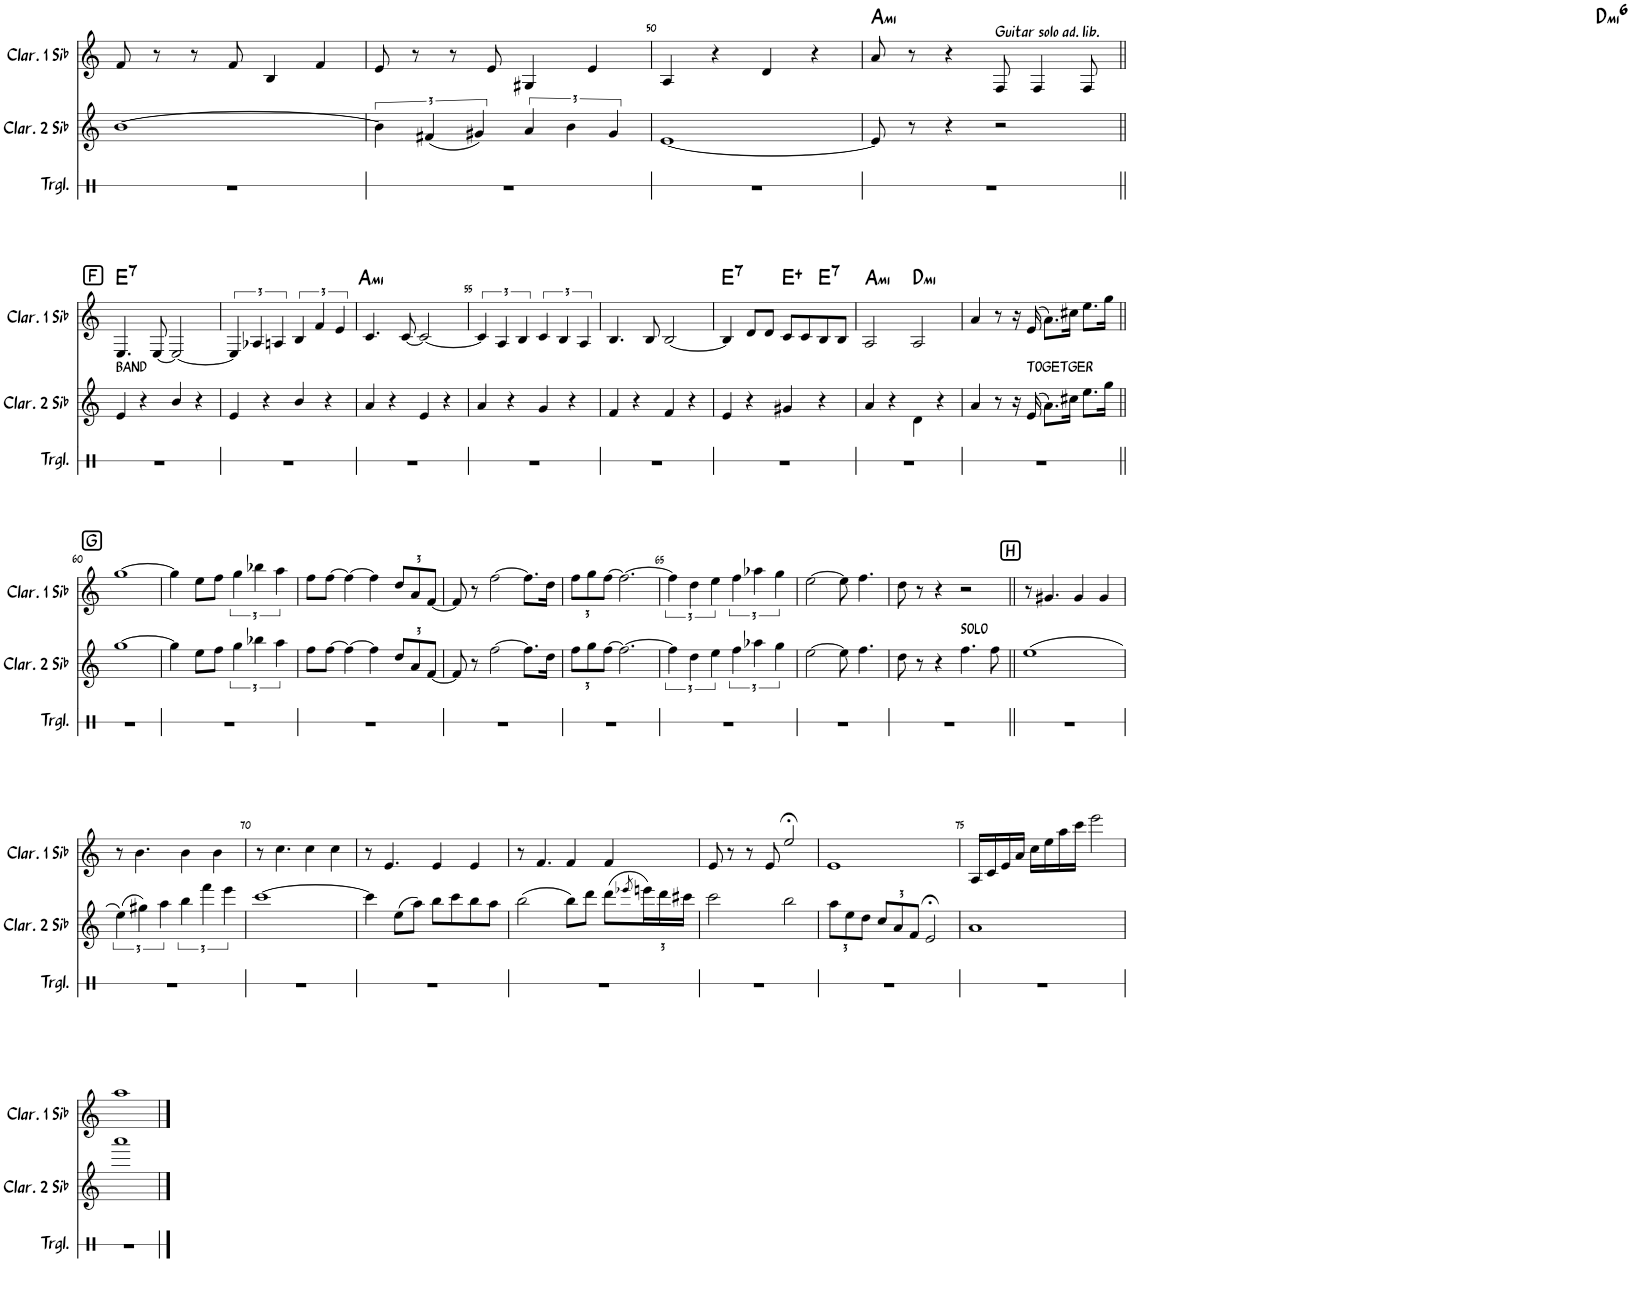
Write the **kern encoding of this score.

**kern	**kern	**kern	**harte
*part3	*part2	*part1	*part1
*staff3	*staff2	*staff1	*
*I"Triangle	*I"Clarinette 2 en Sib	*I"Clarinette 1 en Sib	*
*I'Trgl.	*I'Clar. 2 Sib	*I'Clar. 1 Sib	*
!!LO:PB:g=z
*clefX	*clefG2	*clefG2	*
*	*Trd1c2	*Trd1c2	*
*k[]	*k[]	*k[]	*
*M4/4	*M4/4	*M4/4	*
*met(c)	*met(c)	*met(c)	*
=48	=48	=48	=48
1r	[1b	8f/	.
.	.	8r	.
.	.	8r	.
.	.	8f/	.
.	.	4B/	.
.	.	4f/	.
=49	=49	=49	=49
1r	6b\]	8e/	.
.	.	8r	.
.	(6f#X/	.	.
.	.	8r	.
.	6g#X/)	.	.
.	.	8e/	.
.	6a/	4G#X/	.
.	6b\	.	.
.	.	4e/	.
.	6g#/	.	.
=50	=50	=50	=50
1r	[1e	4A/	.
.	.	4r	.
.	.	4d/	.
.	.	4r	.
=51	=51	=51	=51
!	!	!	!LO:H:kt=mi
1r	8e/]	8a/	A:min
.	8r	8r	.
.	4r	4r	.
!	!	!LO:TX:a:t=Guitar solo ad. lib.	!
.	2r	8F/	.
!	!	!	!LO:H:kt=mi6
.	.	4F/	D:min6
.	.	8F/	.
!!LO:LB:g=z
!!LO:REH:place=s1:a:rj:fs=12.1229:t=F
=52||	=52||	=52||	=52||
!	!LO:TX:a:t=BAND	!	!LO:H:kt=7
1r	4e/	4.E/	E:7
.	4r	.	.
.	.	[8E/	.
.	4b/	2E/_	.
.	4r	.	.
=53	=53	=53	=53
1r	4e/	6E/]	.
.	.	6A-X/	.
.	4r	.	.
.	.	6An/	.
.	4b/	6B/	.
.	.	6f/	.
.	4r	.	.
.	.	6e/	.
=54	=54	=54	=54
!	!	!	!LO:H:kt=mi
1r	4a/	4.c/	A:min
.	4r	.	.
.	.	[8c/	.
.	4e/	2c/_	.
.	4r	.	.
=55	=55	=55	=55
1r	4a/	6c/]	.
.	.	6A/	.
.	4r	.	.
.	.	6B/	.
.	4g/	6c/	.
.	.	6B/	.
.	4r	.	.
.	.	6A/	.
=56	=56	=56	=56
1r	4f/	4.B/	.
.	4r	.	.
.	.	8B/	.
.	4f/	[2B/	.
.	4r	.	.
=57	=57	=57	=57
!	!	!	!LO:H:kt=7
1r	4e/	4B/]	E:7
.	4r	8d/L	.
.	.	8d/J	.
.	4g#X/	8c/L	E:aug
.	.	8c/	.
!	!	!	!LO:H:kt=7
.	4r	8B/	E:7
.	.	8B/J	.
=58	=58	=58	=58
!	!	!	!LO:H:kt=mi
1r	4a/	2A/	A:min
.	4r	.	.
!	!	!	!LO:H:kt=mi
.	4d\	2A/	D:min
.	4r	.	.
=59	=59	=59	=59
1r	4a/	4a/	.
.	8r	8r	.
.	16r	16r	.
!	!LO:TX:a:t=TOGETGER	!	!
.	(16e/	(16e/	.
.	8.a\L)	8.a\L)	.
.	16cc#X\Jk	16cc#X\Jk	.
.	8.ee\L	8.ee\L	.
.	16gg\Jk	16gg\Jk	.
!!LO:LB:g=z
!!LO:REH:place=s1:a:rj:fs=12.1229:t=G
=60||	=60||	=60||	=60||
1r	[1gg	[1gg	.
=61	=61	=61	=61
1r	4gg\]	4gg\]	.
.	8ee\L	8ee\L	.
.	8ff\J	8ff\J	.
.	6gg\	6gg\	.
.	6bb-X\	6bb-X\	.
.	6aa\	6aa\	.
=62	=62	=62	=62
1r	8ff\L	8ff\L	.
.	[8ff\J	[8ff\J	.
.	4ff\_	4ff\_	.
.	4ff\]	4ff\]	.
*	*Xbrackettup	*Xbrackettup	*
.	12dd/L	12dd/L	.
.	12a/	12a/	.
.	[12f/J	[12f/J	.
=63	=63	=63	=63
1r	8f/]	8f/]	.
.	8r	8r	.
.	[2ff\	[2ff\	.
.	8.ff\L]	8.ff\L]	.
.	16dd\Jk	16dd\Jk	.
=64	=64	=64	=64
1r	12ff\L	12ff\L	.
.	12gg\	12gg\	.
.	[12ff\J	[12ff\J	.
.	2.ff\_	2.ff\_	.
=65	=65	=65	=65
*	*brackettup	*brackettup	*
1r	6ff\]	6ff\]	.
.	6dd\	6dd\	.
.	6ee\	6ee\	.
.	6ff\	6ff\	.
.	6aa-X\	6aa-X\	.
.	6gg\	6gg\	.
=66	=66	=66	=66
1r	[2ee\	[2ee\	.
.	8ee\]	8ee\]	.
.	4.ff\	4.ff\	.
=67	=67	=67	=67
1r	8dd\	8dd\	.
.	8r	8r	.
.	4r	4r	.
!	!LO:TX:a:t=SOLO	!	!
.	4.ff\	2r	.
.	8ff\	.	.
!!LO:REH:place=s1:a:rj:fs=12.1229:t=H
=68||	=68||	=68||	=68||
1r	(1ee	8r	.
.	.	4.g#X/	.
.	.	4g#/	.
.	.	4g#/	.
!!LO:LB:g=z
=69	=69	=69	=69
1r	(6ee\)	8r	.
.	.	4.b\	.
.	6gg#X\)	.	.
.	6aa\	.	.
.	6bb\	4b\	.
.	6fff\	.	.
.	.	4b\	.
.	6eee\	.	.
=70	=70	=70	=70
1r	[1ccc	8r	.
.	.	4.cc\	.
.	.	4cc\	.
.	.	4cc\	.
=71	=71	=71	=71
1r	4ccc\]	8r	.
.	.	4.e/	.
.	(8ee\L	.	.
.	8aa\J)	.	.
.	8bb\L	4e/	.
.	8ccc\	.	.
.	8bb\	4e/	.
.	8aa\J	.	.
=72	=72	=72	=72
1r	(2bb\	8r	.
.	.	4.f/	.
.	8bb\L)	4f/	.
.	8ddd\J	.	.
.	(8ddd\L	4f/	.
.	8qeee-X/	.	.
*	*Xbrackettup	*	*
.	24eeen\L)	.	.
.	24ddd\	.	.
.	24ccc#X\JJ	.	.
=73	=73	=73	=73
1r	2ccc\	8e/	.
.	.	8r	.
.	.	8r	.
.	.	8e/	.
.	2bb\	2ee;</	.
=74	=74	=74	=74
1r	12aa\L	1e	.
.	12ee\	.	.
.	12dd\J	.	.
.	12cc/L	.	.
.	12a/	.	.
.	12f/J	.	.
.	2e;</	.	.
=75	=75	=75	=75
1r	1a	16A/LL	.
.	.	16c/	.
.	.	16e/	.
.	.	16a/JJ	.
.	.	16cc\LL	.
.	.	16ee\	.
.	.	16aa\	.
.	.	16ccc\JJ	.
.	.	2eee\	.
!!LO:LB:g=z
=76	=76	=76	=76
1r	1aaa	1aa	.
==	==	==	==
*-	*-	*-	*-
